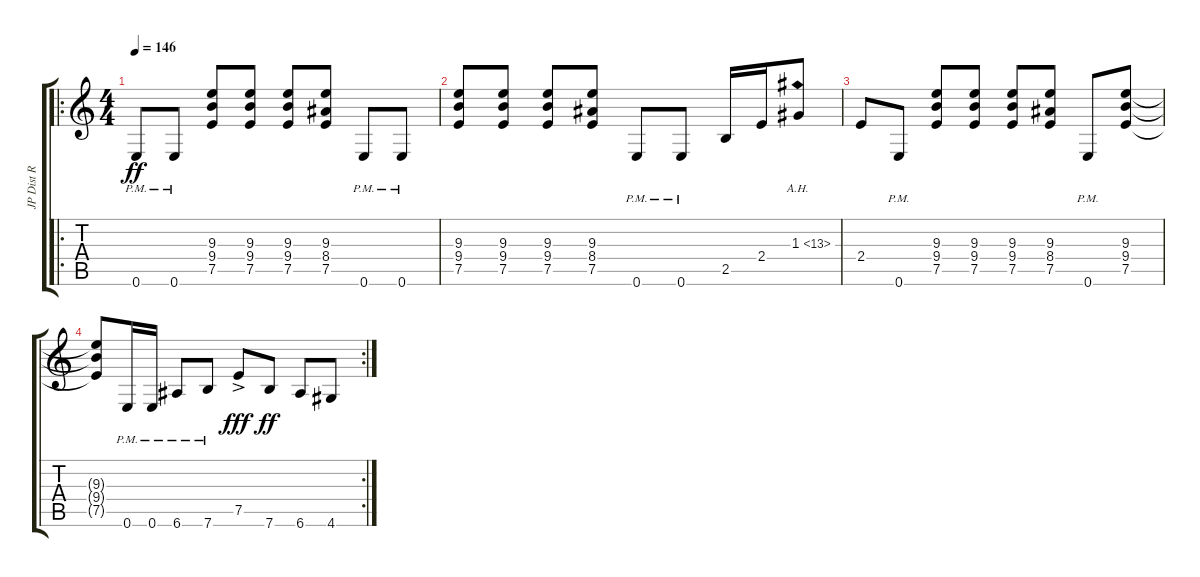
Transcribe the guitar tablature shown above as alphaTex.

\track ("JP Dist R" "JP Dist R") {instrument overdrivenguitar}
\staff {score tabs}
\tuning (E4 B3 G3 D3 A2 E2) {hide}
\ro
\ts (4 4)
\tempo 146
\clef g2
\ks c
0.6{pm}.8{dy ff} 0.6{pm}.8 (9.3 9.4 7.5).8 (9.3 9.4 7.5).8 (9.3 9.4 7.5).8 (9.3 8.4 7.5).8 0.6{pm}.8 0.6{pm}.8 |
(9.3 9.4 7.5).8 (9.3 9.4 7.5).8 (9.3 9.4 7.5).8 (9.3 8.4 7.5).8 0.6{pm}.8 0.6{pm}.8 2.5.16 2.4.16 1.3{ah 12}.8 |
2.4.8 0.6{pm}.8 (9.3 9.4 7.5).8 (9.3 9.4 7.5).8 (9.3 9.4 7.5).8 (9.3 8.4 7.5).8 0.6{pm}.8 (9.3 9.4 7.5).8 |
\rc 2
(9.3{t} 9.4{t} 7.5{t}).8 0.6{pm}.16 0.6{pm}.16 6.6{pm}.8 7.6{pm}.8 7.5{ac}.8{dy fff} 7.6.8{dy ff} 6.6.8 4.6.8
